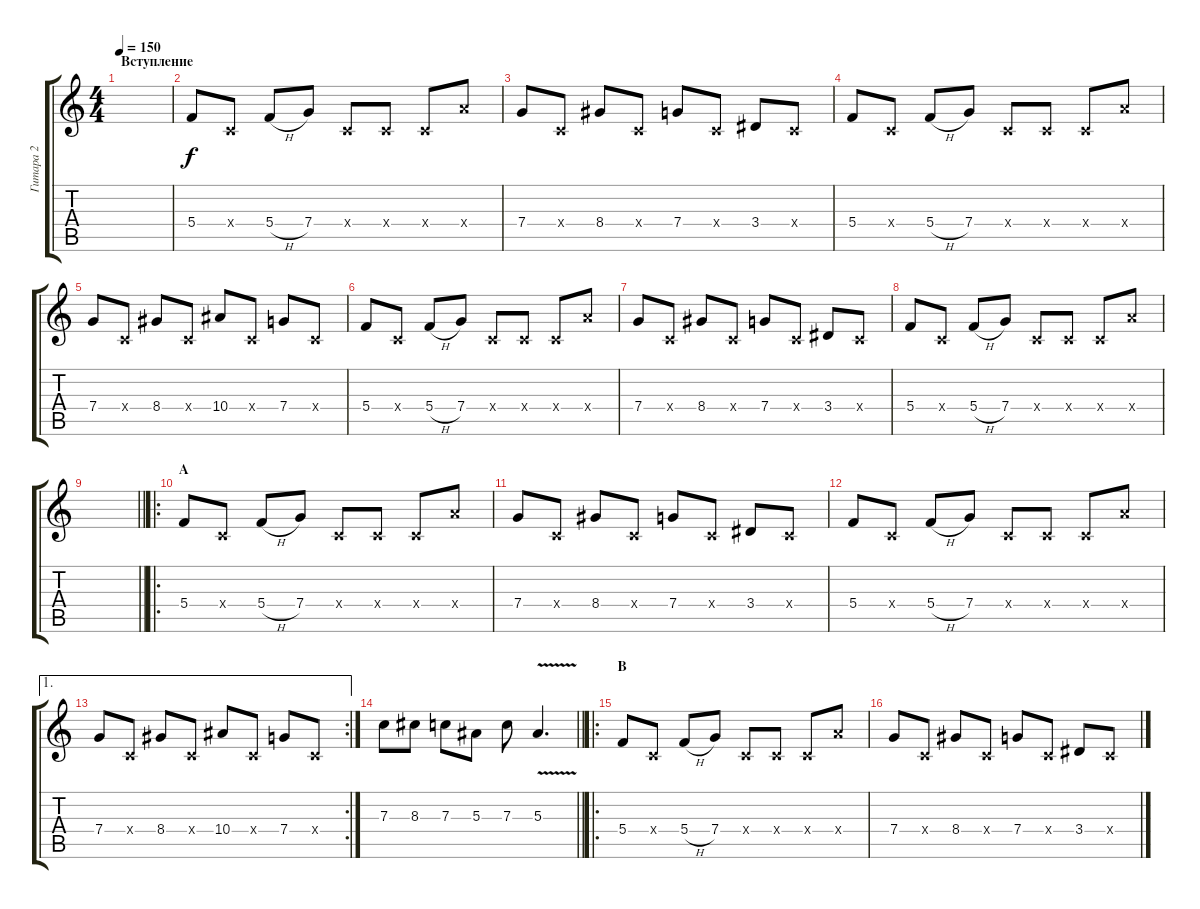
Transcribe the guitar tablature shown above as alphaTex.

\track ("Гитара 2" "Гитара 2") {instrument distortionguitar}
\staff {score tabs}
\tuning (D4 A3 F3 C3 G2 C2) {hide}
\ts (4 4)
\section ("" "Вступление")
\tempo 150
\clef g2
\ks c
|
5.4.8 0.4{x}.8 5.4{h}.8 7.4.8 0.4{x}.8 0.4{x}.8 0.4{x}.8 9.4{x}.8 |
7.4.8 0.4{x}.8 8.4.8 0.4{x}.8 7.4.8 0.4{x}.8 3.4.8 0.4{x}.8 |
5.4.8 0.4{x}.8 5.4{h}.8 7.4.8 0.4{x}.8 0.4{x}.8 0.4{x}.8 9.4{x}.8 |
7.4.8 0.4{x}.8 8.4.8 0.4{x}.8 10.4.8 0.4{x}.8 7.4.8 0.4{x}.8 |
5.4.8 0.4{x}.8 5.4{h}.8 7.4.8 0.4{x}.8 0.4{x}.8 0.4{x}.8 9.4{x}.8 |
7.4.8 0.4{x}.8 8.4.8 0.4{x}.8 7.4.8 0.4{x}.8 3.4.8 0.4{x}.8 |
5.4.8 0.4{x}.8 5.4{h}.8 7.4.8 0.4{x}.8 0.4{x}.8 0.4{x}.8 9.4{x}.8 |
\barLineRight lightlight
|
\ro
\section ("" "А")
5.4.8 0.4{x}.8 5.4{h}.8 7.4.8 0.4{x}.8 0.4{x}.8 0.4{x}.8 9.4{x}.8 |
7.4.8 0.4{x}.8 8.4.8 0.4{x}.8 7.4.8 0.4{x}.8 3.4.8 0.4{x}.8 |
5.4.8 0.4{x}.8 5.4{h}.8 7.4.8 0.4{x}.8 0.4{x}.8 0.4{x}.8 9.4{x}.8 |
\ae 1
\rc 2
7.4.8 0.4{x}.8 8.4.8 0.4{x}.8 10.4.8 0.4{x}.8 7.4.8 0.4{x}.8 |
\barLineRight lightlight
7.3.8 8.3.8 7.3.8 5.3.8 7.3.8 5.3{v}.4{d} |
\ro
\section ("" "B")
5.4.8 0.4{x}.8 5.4{h}.8 7.4.8 0.4{x}.8 0.4{x}.8 0.4{x}.8 9.4{x}.8 |
7.4.8 0.4{x}.8 8.4.8 0.4{x}.8 7.4.8 0.4{x}.8 3.4.8 0.4{x}.8
